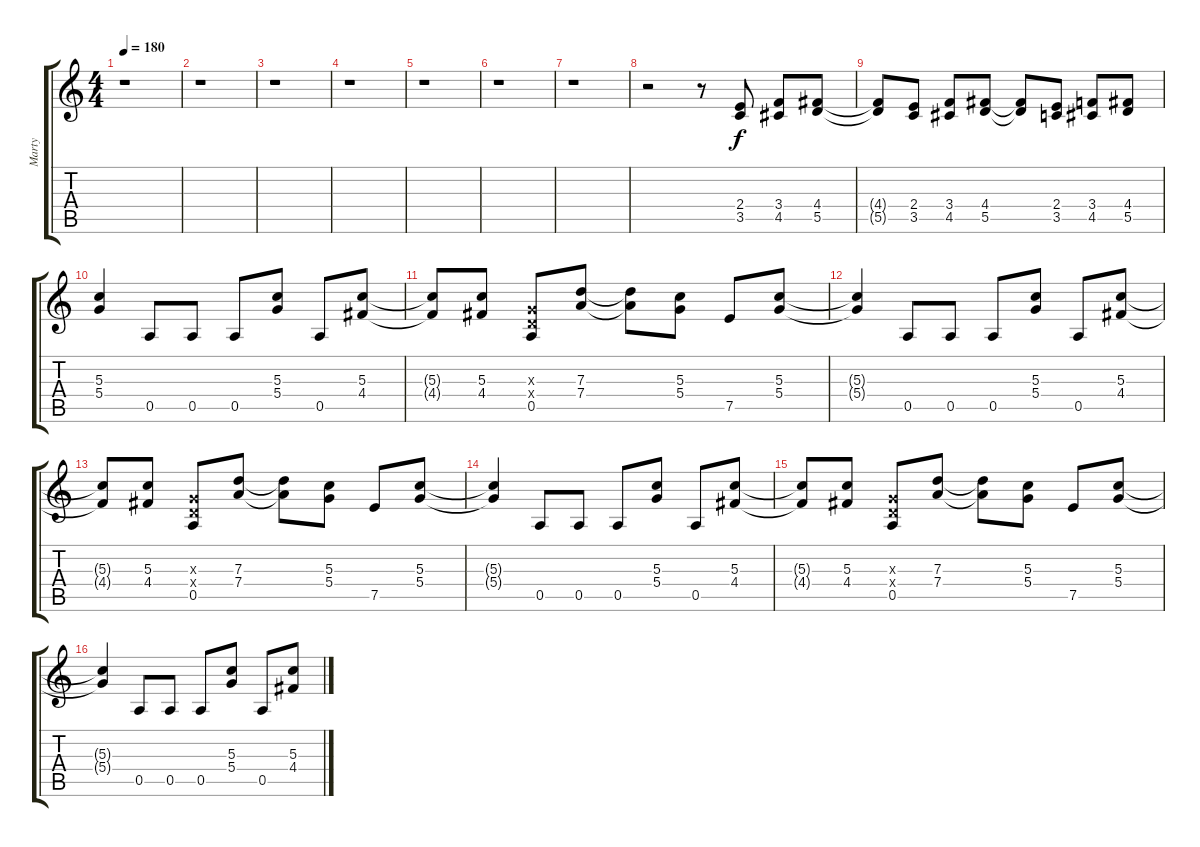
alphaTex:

\track ("Marty" "Marty") {instrument overdrivenguitar}
\staff {score tabs}
\tuning (E4 B3 G3 D3 A2 E2) {hide}
\ts (4 4)
\tempo 180
\clef g2
\ks c
r.1{dy f instrument overdrivenguitar} |
r.1 |
r.1 |
r.1 |
r.1 |
r.1 |
r.1 |
r.2 r.8 (2.4 3.5).8 (3.4 4.5).8 (4.4 5.5).8 |
(4.4{t} 5.5{t}).8 (2.4 3.5).8 (3.4 4.5).8 (4.4 5.5).8 (4.4{t} 5.5{t}).8 (2.4 3.5).8 (3.4 4.5).8 (4.4 5.5).8 |
(5.3 5.4).4 0.5.8 0.5.8 0.5.8 (5.3 5.4).8 0.5.8 (5.3 4.4).8 |
(5.3{t} 4.4{t}).8 (5.3 4.4).8 (0.3{x} 0.4{x} 0.5).8 (7.3 7.4).8 (7.3{t} 7.4{t}).8 (5.3 5.4).8 7.5.8 (5.3 5.4).8 |
(5.3{t} 5.4{t}).4 0.5.8 0.5.8 0.5.8 (5.3 5.4).8 0.5.8 (5.3 4.4).8 |
(5.3{t} 4.4{t}).8 (5.3 4.4).8 (0.3{x} 0.4{x} 0.5).8 (7.3 7.4).8 (7.3{t} 7.4{t}).8 (5.3 5.4).8 7.5.8 (5.3 5.4).8 |
(5.3{t} 5.4{t}).4 0.5.8 0.5.8 0.5.8 (5.3 5.4).8 0.5.8 (5.3 4.4).8 |
(5.3{t} 4.4{t}).8 (5.3 4.4).8 (0.3{x} 0.4{x} 0.5).8 (7.3 7.4).8 (7.3{t} 7.4{t}).8 (5.3 5.4).8 7.5.8 (5.3 5.4).8 |
(5.3{t} 5.4{t}).4 0.5.8 0.5.8 0.5.8 (5.3 5.4).8 0.5.8 (5.3 4.4).8
